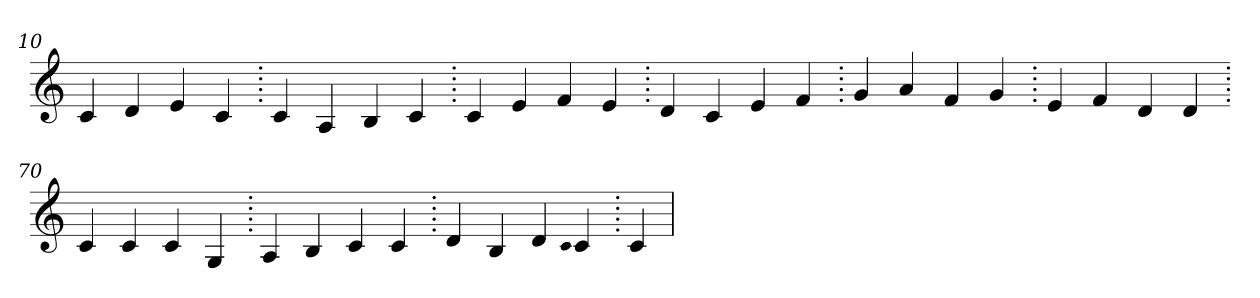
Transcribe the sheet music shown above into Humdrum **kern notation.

**kern
*part1
*staff1
*clefG2
=10.
4c
4d
4e
4c
=20.
4c
4A
4B
4c
=30.
4c
4e
4f
4e
=40.
4d
4c
4e
4f
=50.
4g
4a
4f
4g
=60.
4e
4f
4d
4d
=70.
4c
4c
4c
4G
=80.
4A
4B
4c
4c
=90.
4d
4B
4d
qqc
4c
=100.
4c
=
*-
